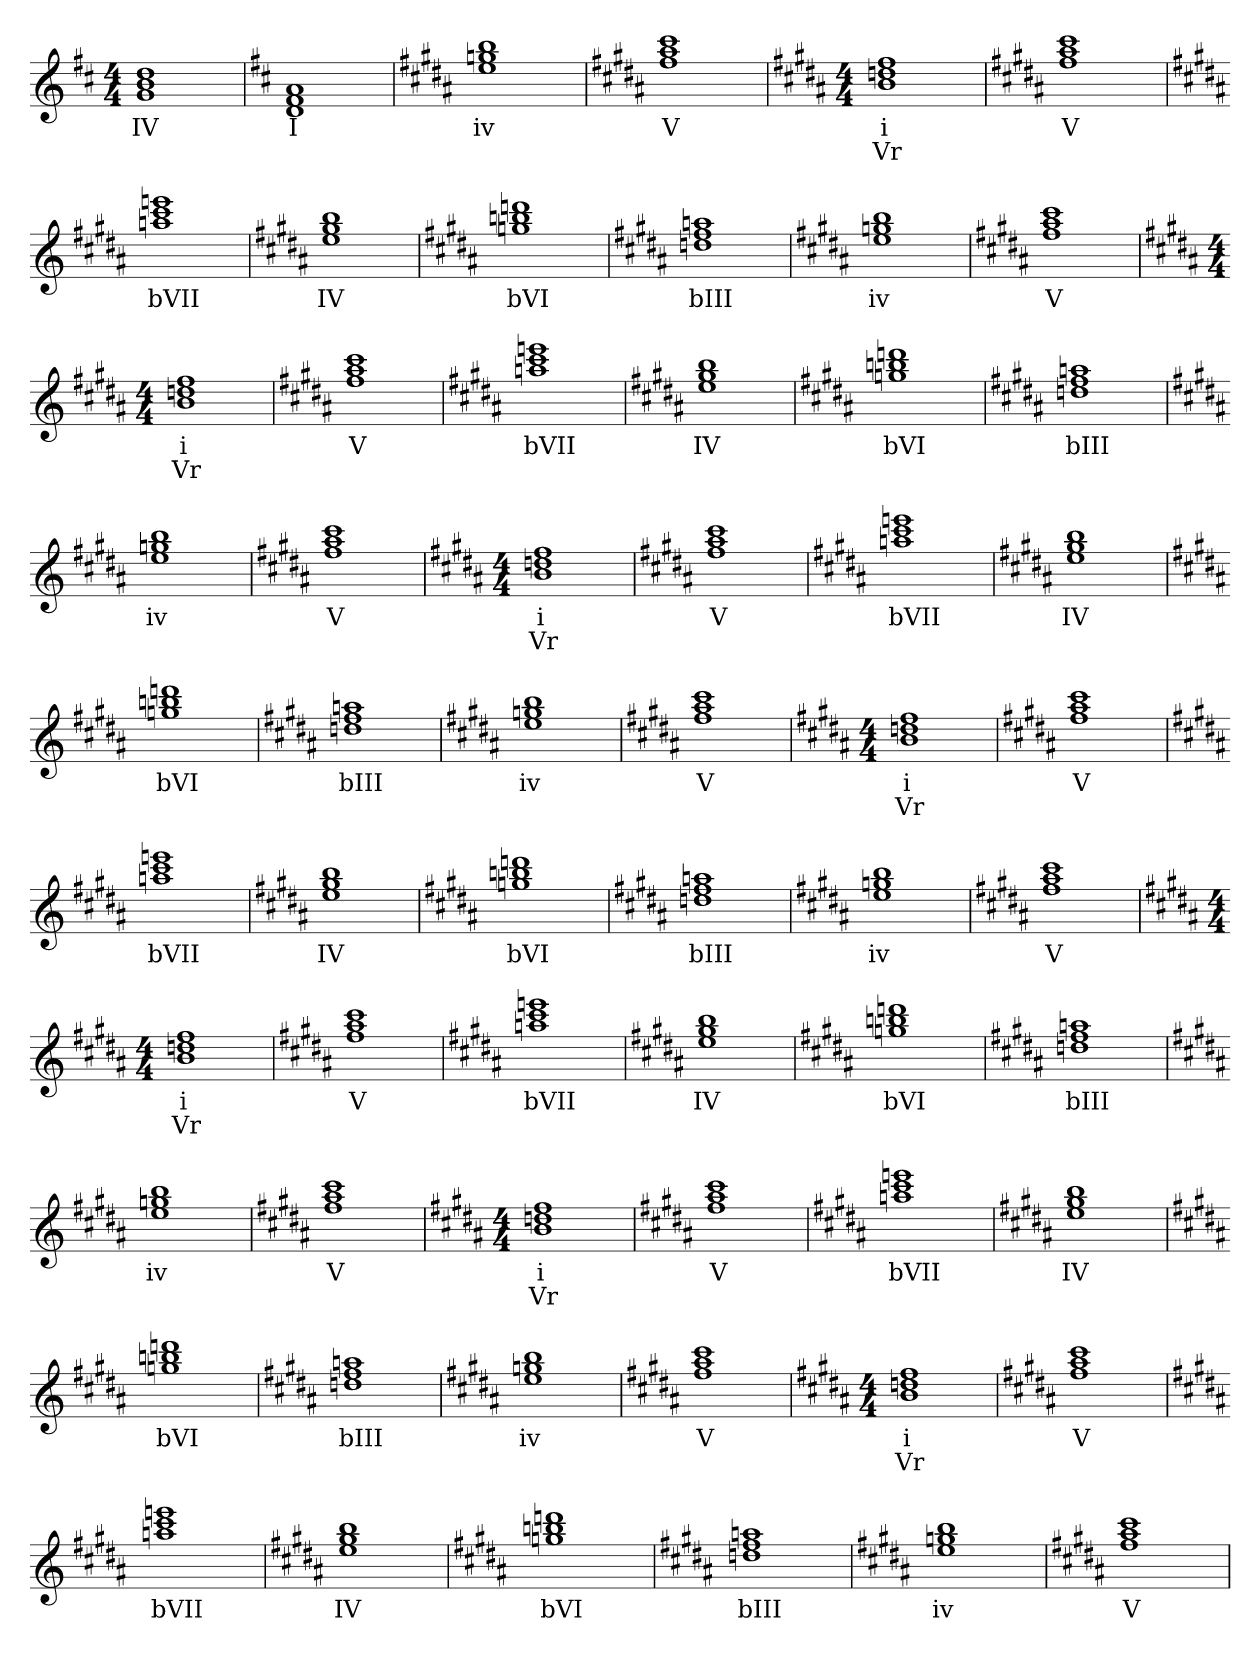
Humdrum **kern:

**kern	**text	**text
*part1	*part1	*part1
*staff1	*staff1	*staff1
*k[f#c#]	*	*
*D:	*	*
*M4/4	*	*
=	=	=
1g 1b 1dd	IV	.
=	=	=
*k[f#c#]	*	*
*D:	*	*
1d 1f# 1a	I	.
=	=	=
*k[f#c#g#d#a#]	*	*
*B:	*	*
1ee 1ggn 1bb	iv	.
=	=	=
*k[f#c#g#d#a#]	*	*
*B:	*	*
1ff# 1aa# 1ccc#	V	.
=	=	=
*k[f#c#g#d#a#]	*	*
*B:	*	*
*M4/4	*	*
1b 1ddn 1ff#	i	Vr
=	=	=
*k[f#c#g#d#a#]	*	*
*B:	*	*
1ff# 1aa# 1ccc#	V	.
=	=	=
*k[f#c#g#d#a#]	*	*
*B:	*	*
1aan 1ccc# 1eeen	bVII	.
=	=	=
*k[f#c#g#d#a#]	*	*
*B:	*	*
1ee 1gg# 1bb	IV	.
=	=	=
*k[f#c#g#d#a#]	*	*
*B:	*	*
1ggn 1bbn 1dddn	bVI	.
=	=	=
*k[f#c#g#d#a#]	*	*
*B:	*	*
1ddn 1ff# 1aan	bIII	.
=	=	=
*k[f#c#g#d#a#]	*	*
*B:	*	*
1ee 1ggn 1bb	iv	.
=	=	=
*k[f#c#g#d#a#]	*	*
*B:	*	*
1ff# 1aa# 1ccc#	V	.
=	=	=
*k[f#c#g#d#a#]	*	*
*B:	*	*
*M4/4	*	*
1b 1ddn 1ff#	i	Vr
=	=	=
*k[f#c#g#d#a#]	*	*
*B:	*	*
1ff# 1aa# 1ccc#	V	.
=	=	=
*k[f#c#g#d#a#]	*	*
*B:	*	*
1aan 1ccc# 1eeen	bVII	.
=	=	=
*k[f#c#g#d#a#]	*	*
*B:	*	*
1ee 1gg# 1bb	IV	.
=	=	=
*k[f#c#g#d#a#]	*	*
*B:	*	*
1ggn 1bbn 1dddn	bVI	.
=	=	=
*k[f#c#g#d#a#]	*	*
*B:	*	*
1ddn 1ff# 1aan	bIII	.
=	=	=
*k[f#c#g#d#a#]	*	*
*B:	*	*
1ee 1ggn 1bb	iv	.
=	=	=
*k[f#c#g#d#a#]	*	*
*B:	*	*
1ff# 1aa# 1ccc#	V	.
=	=	=
*k[f#c#g#d#a#]	*	*
*B:	*	*
*M4/4	*	*
1b 1ddn 1ff#	i	Vr
=	=	=
*k[f#c#g#d#a#]	*	*
*B:	*	*
1ff# 1aa# 1ccc#	V	.
=	=	=
*k[f#c#g#d#a#]	*	*
*B:	*	*
1aan 1ccc# 1eeen	bVII	.
=	=	=
*k[f#c#g#d#a#]	*	*
*B:	*	*
1ee 1gg# 1bb	IV	.
=	=	=
*k[f#c#g#d#a#]	*	*
*B:	*	*
1ggn 1bbn 1dddn	bVI	.
=	=	=
*k[f#c#g#d#a#]	*	*
*B:	*	*
1ddn 1ff# 1aan	bIII	.
=	=	=
*k[f#c#g#d#a#]	*	*
*B:	*	*
1ee 1ggn 1bb	iv	.
=	=	=
*k[f#c#g#d#a#]	*	*
*B:	*	*
1ff# 1aa# 1ccc#	V	.
=	=	=
*k[f#c#g#d#a#]	*	*
*B:	*	*
*M4/4	*	*
1b 1ddn 1ff#	i	Vr
=	=	=
*k[f#c#g#d#a#]	*	*
*B:	*	*
1ff# 1aa# 1ccc#	V	.
=	=	=
*k[f#c#g#d#a#]	*	*
*B:	*	*
1aan 1ccc# 1eeen	bVII	.
=	=	=
*k[f#c#g#d#a#]	*	*
*B:	*	*
1ee 1gg# 1bb	IV	.
=	=	=
*k[f#c#g#d#a#]	*	*
*B:	*	*
1ggn 1bbn 1dddn	bVI	.
=	=	=
*k[f#c#g#d#a#]	*	*
*B:	*	*
1ddn 1ff# 1aan	bIII	.
=	=	=
*k[f#c#g#d#a#]	*	*
*B:	*	*
1ee 1ggn 1bb	iv	.
=	=	=
*k[f#c#g#d#a#]	*	*
*B:	*	*
1ff# 1aa# 1ccc#	V	.
=	=	=
*k[f#c#g#d#a#]	*	*
*B:	*	*
*M4/4	*	*
1b 1ddn 1ff#	i	Vr
=	=	=
*k[f#c#g#d#a#]	*	*
*B:	*	*
1ff# 1aa# 1ccc#	V	.
=	=	=
*k[f#c#g#d#a#]	*	*
*B:	*	*
1aan 1ccc# 1eeen	bVII	.
=	=	=
*k[f#c#g#d#a#]	*	*
*B:	*	*
1ee 1gg# 1bb	IV	.
=	=	=
*k[f#c#g#d#a#]	*	*
*B:	*	*
1ggn 1bbn 1dddn	bVI	.
=	=	=
*k[f#c#g#d#a#]	*	*
*B:	*	*
1ddn 1ff# 1aan	bIII	.
=	=	=
*k[f#c#g#d#a#]	*	*
*B:	*	*
1ee 1ggn 1bb	iv	.
=	=	=
*k[f#c#g#d#a#]	*	*
*B:	*	*
1ff# 1aa# 1ccc#	V	.
=	=	=
*k[f#c#g#d#a#]	*	*
*B:	*	*
*M4/4	*	*
1b 1ddn 1ff#	i	Vr
=	=	=
*k[f#c#g#d#a#]	*	*
*B:	*	*
1ff# 1aa# 1ccc#	V	.
=	=	=
*k[f#c#g#d#a#]	*	*
*B:	*	*
1aan 1ccc# 1eeen	bVII	.
=	=	=
*k[f#c#g#d#a#]	*	*
*B:	*	*
1ee 1gg# 1bb	IV	.
=	=	=
*k[f#c#g#d#a#]	*	*
*B:	*	*
1ggn 1bbn 1dddn	bVI	.
=	=	=
*k[f#c#g#d#a#]	*	*
*B:	*	*
1ddn 1ff# 1aan	bIII	.
=	=	=
*k[f#c#g#d#a#]	*	*
*B:	*	*
1ee 1ggn 1bb	iv	.
=	=	=
*k[f#c#g#d#a#]	*	*
*B:	*	*
1ff# 1aa# 1ccc#	V	.
=	=	=
*k[f#c#g#d#a#]	*	*
*B:	*	*
*M4/4	*	*
1b 1ddn 1ff#	i	Vr
=	=	=
*k[f#c#g#d#a#]	*	*
*B:	*	*
1ff# 1aa# 1ccc#	V	.
=	=	=
*k[f#c#g#d#a#]	*	*
*B:	*	*
1aan 1ccc# 1eeen	bVII	.
=	=	=
*k[f#c#g#d#a#]	*	*
*B:	*	*
1ee 1gg# 1bb	IV	.
=	=	=
*k[f#c#g#d#a#]	*	*
*B:	*	*
1ggn 1bbn 1dddn	bVI	.
=	=	=
*k[f#c#g#d#a#]	*	*
*B:	*	*
1ddn 1ff# 1aan	bIII	.
=	=	=
*k[f#c#g#d#a#]	*	*
*B:	*	*
1ee 1ggn 1bb	iv	.
=	=	=
*k[f#c#g#d#a#]	*	*
*B:	*	*
1ff# 1aa# 1ccc#	V	.
=	=	=
*-	*-	*-
